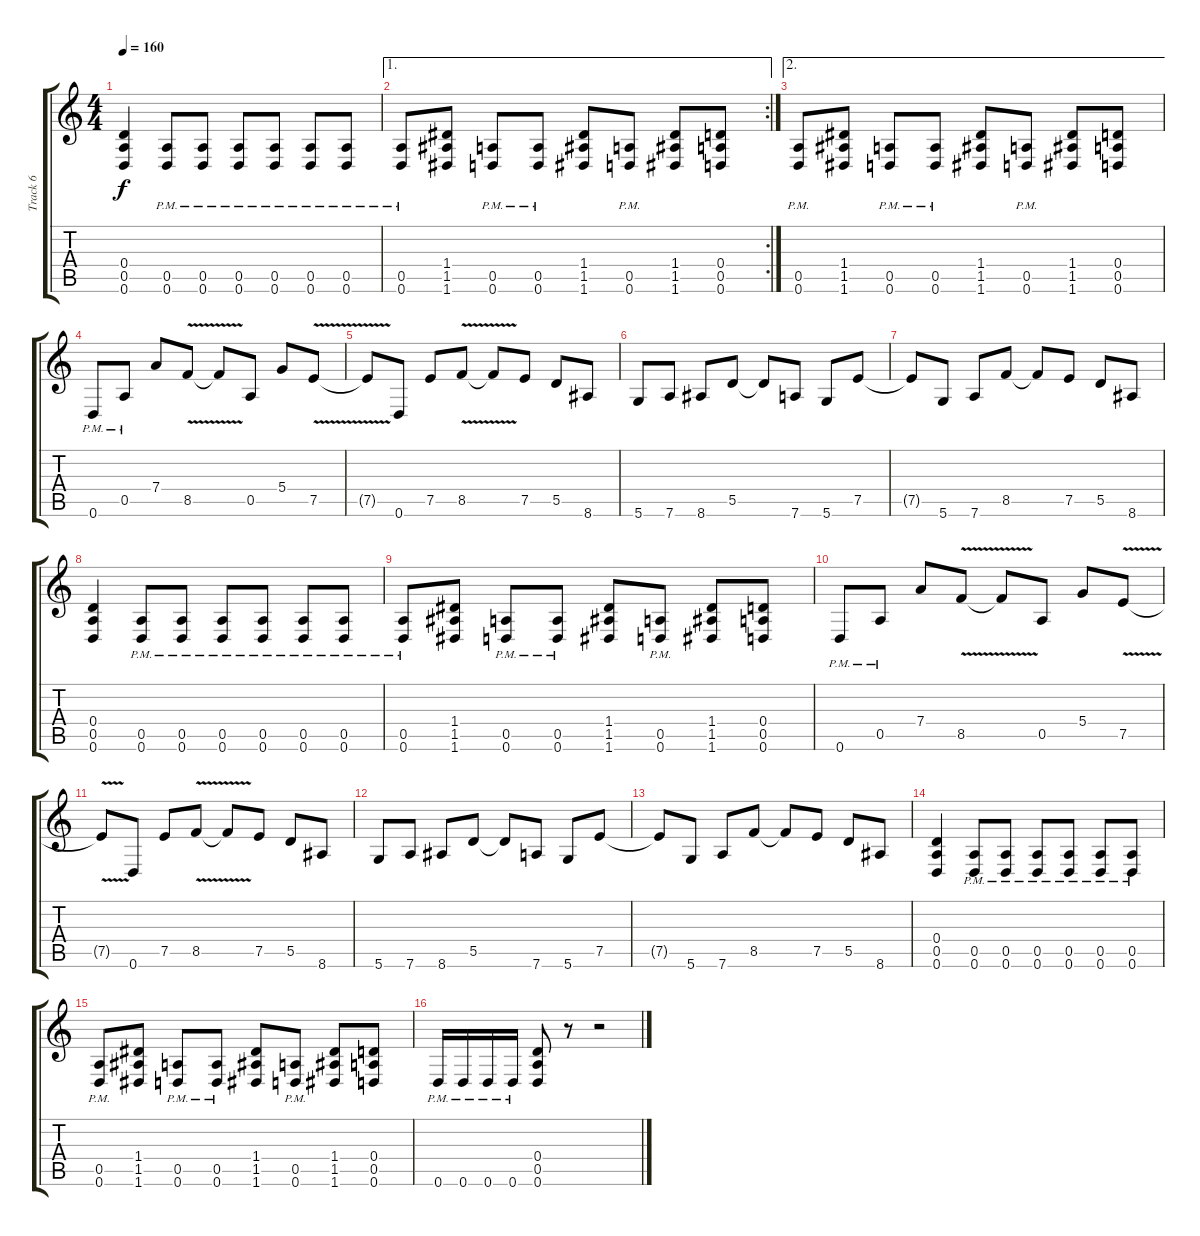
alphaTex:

\track ("Track 6" "Track 6") {instrument distortionguitar}
\staff {score tabs}
\tuning (E4 B3 G3 D3 A2 D2) {hide}
\ts (4 4)
\tempo 160
\clef g2
\ks c
(0.4 0.5 0.6).4{dy f} (0.5{pm} 0.6{pm}).8 (0.5{pm} 0.6{pm}).8 (0.5{pm} 0.6{pm}).8 (0.5{pm} 0.6{pm}).8 (0.5{pm} 0.6{pm}).8 (0.5{pm} 0.6{pm}).8 |
\ae 1
\rc 2
(0.5{pm} 0.6{pm}).8 (1.4 1.5 1.6).8 (0.5{pm} 0.6{pm}).8 (0.5{pm} 0.6{pm}).8 (1.4 1.5 1.6).8 (0.5{pm} 0.6{pm}).8 (1.4 1.5 1.6).8 (0.4 0.5 0.6).8 |
\ae 2
(0.5{pm} 0.6{pm}).8 (1.4 1.5 1.6).8 (0.5{pm} 0.6{pm}).8 (0.5{pm} 0.6{pm}).8 (1.4 1.5 1.6).8 (0.5{pm} 0.6{pm}).8 (1.4 1.5 1.6).8 (0.4 0.5 0.6).8 |
0.6{pm}.8 0.5{pm}.8 7.4.8 8.5{v}.8 8.5{t}.8 0.5.8 5.4.8 7.5{v}.8 |
7.5{t}.8 0.6.8 7.5.8 8.5{v}.8 8.5{t}.8 7.5.8 5.5.8 8.6.8 |
5.6.8 7.6.8 8.6.8 5.5.8 5.5{t}.8 7.6.8 5.6.8 7.5.8 |
7.5{t}.8 5.6.8 7.6.8 8.5.8 8.5{t}.8 7.5.8 5.5.8 8.6.8 |
(0.4 0.5 0.6).4 (0.5{pm} 0.6{pm}).8 (0.5{pm} 0.6{pm}).8 (0.5{pm} 0.6{pm}).8 (0.5{pm} 0.6{pm}).8 (0.5{pm} 0.6{pm}).8 (0.5{pm} 0.6{pm}).8 |
(0.5{pm} 0.6{pm}).8 (1.4 1.5 1.6).8 (0.5{pm} 0.6{pm}).8 (0.5{pm} 0.6{pm}).8 (1.4 1.5 1.6).8 (0.5{pm} 0.6{pm}).8 (1.4 1.5 1.6).8 (0.4 0.5 0.6).8 |
0.6{pm}.8 0.5{pm}.8 7.4.8 8.5{v}.8 8.5{t}.8 0.5.8 5.4.8 7.5{v}.8 |
7.5{t}.8 0.6.8 7.5.8 8.5{v}.8 8.5{t}.8 7.5.8 5.5.8 8.6.8 |
5.6.8 7.6.8 8.6.8 5.5.8 5.5{t}.8 7.6.8 5.6.8 7.5.8 |
7.5{t}.8 5.6.8 7.6.8 8.5.8 8.5{t}.8 7.5.8 5.5.8 8.6.8 |
(0.4 0.5 0.6).4 (0.5{pm} 0.6{pm}).8 (0.5{pm} 0.6{pm}).8 (0.5{pm} 0.6{pm}).8 (0.5{pm} 0.6{pm}).8 (0.5{pm} 0.6{pm}).8 (0.5{pm} 0.6{pm}).8 |
(0.5{pm} 0.6{pm}).8 (1.4 1.5 1.6).8 (0.5{pm} 0.6{pm}).8 (0.5{pm} 0.6{pm}).8 (1.4 1.5 1.6).8 (0.5{pm} 0.6{pm}).8 (1.4 1.5 1.6).8 (0.4 0.5 0.6).8 |
0.6{pm}.16 0.6{pm}.16 0.6{pm}.16 0.6{pm}.16 (0.4 0.5 0.6).8 r.8 r.2
